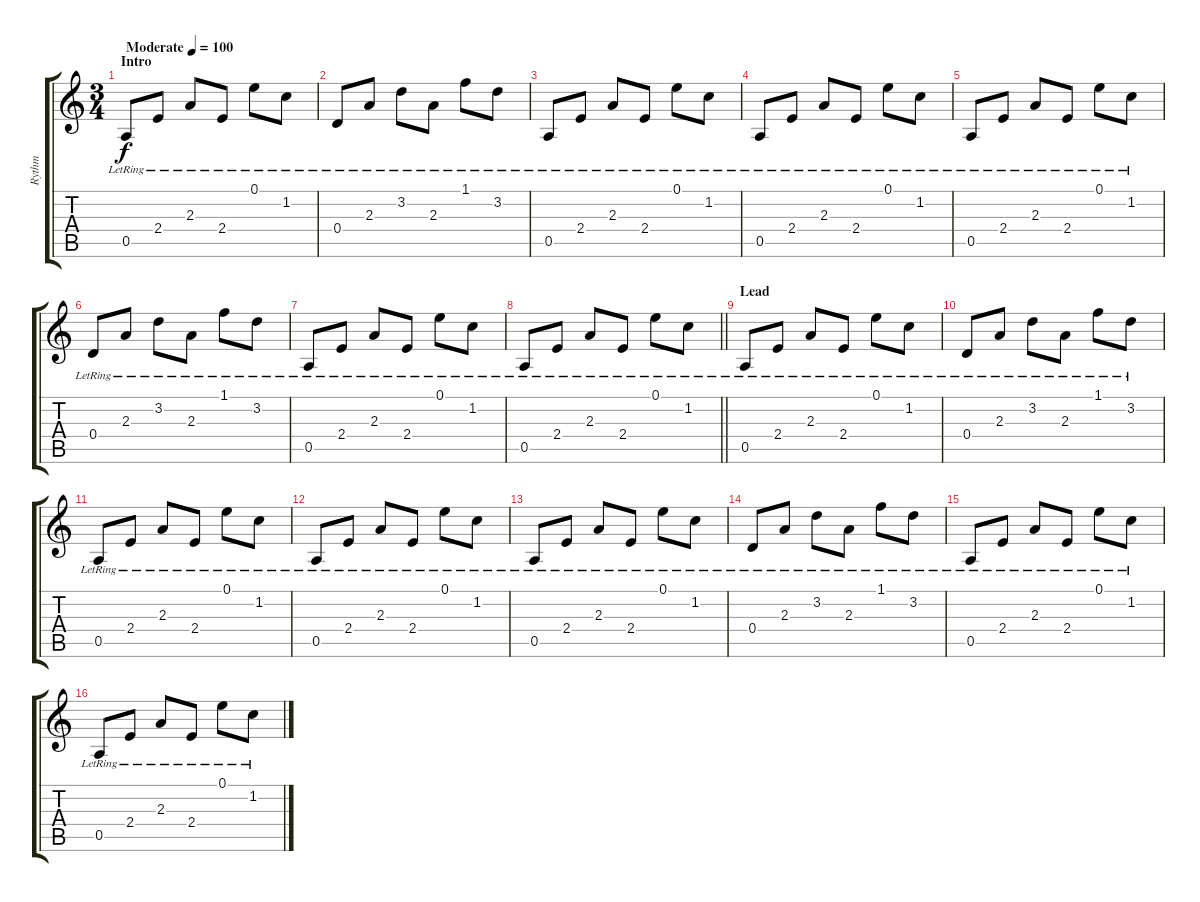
\track ("Rythm" "Rythm") {instrument acousticguitarnylon}
\staff {score tabs}
\tuning (E4 B3 G3 D3 A2 E2) {hide}
\ts (3 4)
\section ("" "Intro")
\tempo (100 "Moderate")
\clef g2
\ks c
0.5{lr}.8{dy f instrument acousticguitarnylon} 2.4{lr}.8 2.3{lr}.8 2.4{lr}.8 0.1{lr}.8 1.2{lr}.8 |
0.4{lr}.8 2.3{lr}.8 3.2{lr}.8 2.3{lr}.8 1.1{lr}.8 3.2{lr}.8 |
0.5{lr}.8 2.4{lr}.8 2.3{lr}.8 2.4{lr}.8 0.1{lr}.8 1.2{lr}.8 |
0.5{lr}.8 2.4{lr}.8 2.3{lr}.8 2.4{lr}.8 0.1{lr}.8 1.2{lr}.8 |
0.5{lr}.8 2.4{lr}.8 2.3{lr}.8 2.4{lr}.8 0.1{lr}.8 1.2{lr}.8 |
0.4{lr}.8 2.3{lr}.8 3.2{lr}.8 2.3{lr}.8 1.1{lr}.8 3.2{lr}.8 |
0.5{lr}.8 2.4{lr}.8 2.3{lr}.8 2.4{lr}.8 0.1{lr}.8 1.2{lr}.8 |
\barLineRight lightlight
0.5{lr}.8 2.4{lr}.8 2.3{lr}.8 2.4{lr}.8 0.1{lr}.8 1.2{lr}.8 |
\section ("" "Lead")
0.5{lr}.8 2.4{lr}.8 2.3{lr}.8 2.4{lr}.8 0.1{lr}.8 1.2{lr}.8 |
0.4{lr}.8 2.3{lr}.8 3.2{lr}.8 2.3{lr}.8 1.1{lr}.8 3.2{lr}.8 |
0.5{lr}.8 2.4{lr}.8 2.3{lr}.8 2.4{lr}.8 0.1{lr}.8 1.2{lr}.8 |
0.5{lr}.8 2.4{lr}.8 2.3{lr}.8 2.4{lr}.8 0.1{lr}.8 1.2{lr}.8 |
0.5{lr}.8 2.4{lr}.8 2.3{lr}.8 2.4{lr}.8 0.1{lr}.8 1.2{lr}.8 |
0.4{lr}.8 2.3{lr}.8 3.2{lr}.8 2.3{lr}.8 1.1{lr}.8 3.2{lr}.8 |
0.5{lr}.8 2.4{lr}.8 2.3{lr}.8 2.4{lr}.8 0.1{lr}.8 1.2{lr}.8 |
0.5{lr}.8 2.4{lr}.8 2.3{lr}.8 2.4{lr}.8 0.1{lr}.8 1.2{lr}.8
